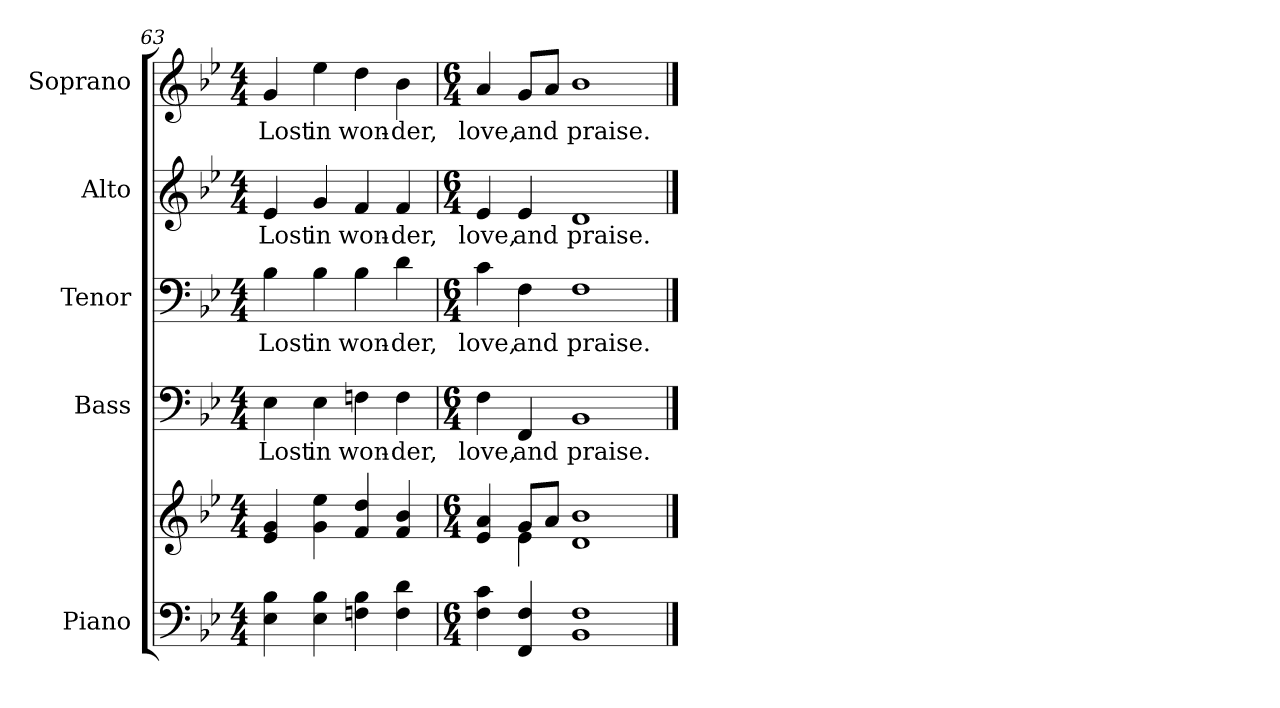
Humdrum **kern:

**kern	**kern	**kern	**text	**kern	**text	**kern	**text	**kern	**text
*part5	*part5	*part4	*part4	*part3	*part3	*part2	*part2	*part1	*part1
*staff6	*staff5	*staff4	*staff4	*staff3	*staff3	*staff2	*staff2	*staff1	*staff1
*I"Piano	*	*I"Bass	*	*I"Tenor	*	*I"Alto	*	*I"Soprano	*
*I'Pno.	*	*I'B.	*	*I'T.	*	*I'A.	*	*I'S.	*
!!LO:PB:g=z
*clefF4	*clefG2	*clefF4	*	*clefF4	*	*clefG2	*	*clefG2	*
*k[b-e-]	*k[b-e-]	*k[b-e-]	*	*k[b-e-]	*	*k[b-e-]	*	*k[b-e-]	*
*B-:	*B-:	*B-:	*	*B-:	*	*B-:	*	*B-:	*
*M4/4	*M4/4	*M4/4	*	*M4/4	*	*M4/4	*	*M4/4	*
=63	=63	=63	=63	=63	=63	=63	=63	=63	=63
!	!	!	!LO:LY:b:color=#000000	!	!	!	!	!	!
!	!	!	!	!	!LO:LY:b:color=#000000	!	!	!	!
!	!	!	!	!	!	!	!LO:LY:b:color=#000000	!	!
!	!	!	!	!	!	!	!	!	!LO:LY:b:color=#000000
4E-i\ 4B-i	4e-i/ 4gi	4E-i\	Lost	4B-i\	Lost	4e-i/	Lost	4gi/	Lost
!	!	!	!LO:LY:b:color=#000000	!	!	!	!	!	!
!	!	!	!	!	!LO:LY:b:color=#000000	!	!	!	!
!	!	!	!	!	!	!	!LO:LY:b:color=#000000	!	!
!	!	!	!	!	!	!	!	!	!LO:LY:b:color=#000000
4E-i\ 4B-i	4gi\ 4ee-i	4E-i\	in	4B-i\	in	4gi/	in	4ee-i\	in
!	!	!	!LO:LY:b:color=#000000	!	!	!	!	!	!
!	!	!	!	!	!LO:LY:b:color=#000000	!	!	!	!
!	!	!	!	!	!	!	!LO:LY:b:color=#000000	!	!
!	!	!	!	!	!	!	!	!	!LO:LY:b:color=#000000
4Fni\ 4B-i	4fi/ 4ddi	4Fni\	won-	4B-i\	won-	4fi/	won-	4ddi\	won-
!	!	!	!LO:LY:b:color=#000000	!	!	!	!	!	!
!	!	!	!	!	!LO:LY:b:color=#000000	!	!	!	!
!	!	!	!	!	!	!	!LO:LY:b:color=#000000	!	!
!	!	!	!	!	!	!	!	!	!LO:LY:b:color=#000000
4Fi\ 4di	4fi/ 4b-i	4Fi\	-der,	4di\	-der,	4fi/	-der,	4b-i\	-der,
=64	=64	=64	=64	=64	=64	=64	=64	=64	=64
*M6/4	*M6/4	*M6/4	*	*M6/4	*	*M6/4	*	*M6/4	*
*	*^	*	*	*	*	*	*	*	*
!	!	!	!	!LO:LY:b:color=#000000	!	!	!	!	!	!
!	!	!	!	!	!	!LO:LY:b:color=#000000	!	!	!	!
!	!	!	!	!	!	!	!	!LO:LY:b:color=#000000	!	!
!	!	!	!	!	!	!	!	!	!	!LO:LY:b:color=#000000
4Fi\ 4ci	4e-i/ 4ai	4ryy	4Fi\	love,	4ci\	love,	4e-i/	love,	4ai/	love,
!	!	!	!	!LO:LY:b:color=#000000	!	!	!	!	!	!
!	!	!	!	!	!	!LO:LY:b:color=#000000	!	!	!	!
!	!	!	!	!	!	!	!	!LO:LY:b:color=#000000	!	!
!	!	!	!	!	!	!	!	!	!	!LO:LY:b:color=#000000
4FFi/ 4Fi	8gi/L	4e-i\	4FFi/	and	4Fi\	and	4e-i/	and	8gi/L	and
.	8ai/J	.	.	.	.	.	.	.	8ai/J	.
!	!	!	!	!LO:LY:b:color=#000000	!	!	!	!	!	!
!	!	!	!	!	!	!LO:LY:b:color=#000000	!	!	!	!
!	!	!	!	!	!	!	!	!LO:LY:b:color=#000000	!	!
!	!	!	!	!	!	!	!	!	!	!LO:LY:b:color=#000000
1BB-i 1Fi	1di 1b-i	1ryy	1BB-i	praise.	1Fi	praise.	1di	praise.	1b-i	praise.
*	*v	*v	*	*	*	*	*	*	*	*
==	==	==	==	==	==	==	==	==	==
*-	*-	*-	*-	*-	*-	*-	*-	*-	*-
